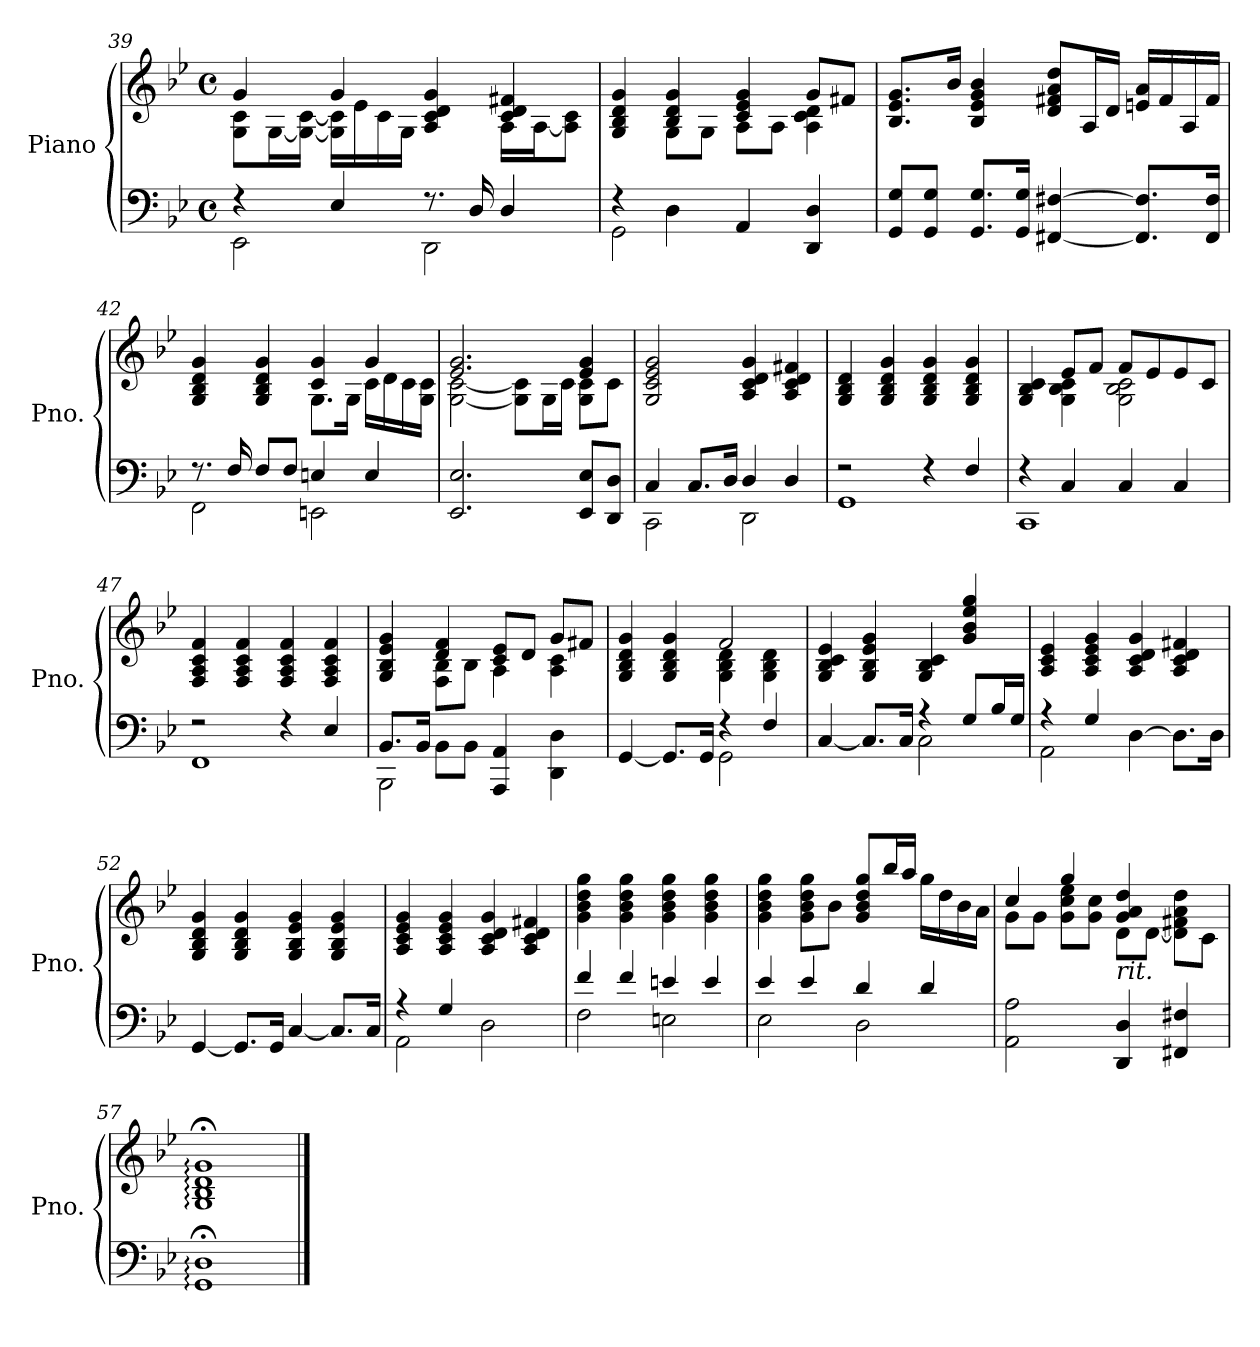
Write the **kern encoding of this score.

**kern	**kern
*part1	*part1
*staff2	*staff1
*I"Piano	*
*I'Pno.	*
!!LO:LB:g=z
*clefF4	*clefG2
*k[b-e-]	*k[b-e-]
*M4/4	*M4/4
*met(c)	*met(c)
=39	=39
*^	*^
4r	2EE-\	4g/	8G\ 8c\L
.	.	.	[16G\L
.	.	.	16G\_ [16c\JJ
4E-/	.	4g/	16G\] 16c\]LL
.	.	.	16e-\
.	.	.	16c\
.	.	.	16G\JJ
8.r	2DD\	4A/ 4c/ 4d/ 4g/	4ryy
16D/	.	.	.
4D/	.	4c/ 4d/ 4f#X/	16A\LL
.	.	.	[16A\J
.	.	.	8A\] 8c\J
=40	=40	=40	=40
4r	2GG\	4G/ 4B-/ 4d/ 4g/	4ryy
4D\	.	4B-/ 4d/ 4g/	8G\L
.	.	.	8G\J
4AA/	2ryy	4c/ 4e-/ 4g/	8A\L
.	.	.	8A\J
4DD/ 4D/	.	8g/L	4A\ 4c\ 4d\
.	.	8f#X/J	.
*v	*v	*	*
*	*v	*v
=41	=41
8GG/ 8G/L	8.B-/ 8.e-/ 8.g/L
8GG/ 8G/J	.
.	16b-/Jk
8.GG/ 8.G/L	4B-/ 4e-/ 4g/ 4b-/
16GG/ 16G/Jk	.
[4FF#X/ [4F#X/	8d/ 8f#X/ 8a/ 8dd/L
.	16A/L
.	16d/JJ
8.FF#/] 8.F#/]L	16en/ 16a/LL
.	16f#/
.	16A/
16FF#/ 16F#/Jk	16f#/JJ
!!LO:LB:g=z
=42	=42
*^	*^
8.rF	2FF\	4G/ 4B-/ 4d/ 4g/	2ryy
16F/	.	.	.
8F/L	.	4G/ 4B-/ 4d/ 4g/	.
8F/J	.	.	.
4En/	2EEn\	4c/ 4g/	8.G\L
.	.	.	16G\Jk
4E/	.	4g/	16c\LL
.	.	.	16d\
.	.	.	16c\
.	.	.	16G\ 16c\JJ
*v	*v	*	*
=43	=43	=43
2.EE-/ 2.E-/	2.e-/ 2.g/	[2G\ [2c\
.	.	8G\] 8c\]L
.	.	16G\L
.	.	16c\JJ
8EE-/ 8E-/L	4e-/ 4g/	8G\ 8c\L
8DD/ 8D/J	.	8c\J
*	*v	*v
=44	=44
*^	*
4C/	2CC\	2G/ 2c/ 2e-/ 2g/
8.C/L	.	.
16D/Jk	.	.
4D/	2DD\	4A/ 4c/ 4d/ 4g/
4D/	.	4A/ 4c/ 4d/ 4f#X/
=45	=45	=45
2r	1GG	4G/ 4B-/ 4d/
.	.	4G/ 4B-/ 4d/ 4g/
4r	.	4G/ 4B-/ 4d/ 4g/
4F/	.	4G/ 4B-/ 4d/ 4g/
!!LO:PB:g=z
=46	=46	=46
*	*	*^
4r	1CC	4G/ 4B-/ 4c/	4ryy
4C/	.	8e-/L	4G\ 4B-\ 4c\
.	.	8f/J	.
4C/	.	8f/L	2G\ 2B-\ 2c\
.	.	8e-/	.
4C/	.	8e-/	.
.	.	8c/J	.
*	*	*v	*v
=47	=47	=47
2r	1FF	4F/ 4A/ 4c/ 4f/
.	.	4F/ 4A/ 4c/ 4f/
4r	.	4F/ 4A/ 4c/ 4f/
4E-/	.	4F/ 4A/ 4c/ 4f/
=48	=48	=48
*	*	*^
8.BB-/L	2BBB-\	4G/ 4B-/ 4e-/ 4g/	4ryy
16BB-/Jk	.	.	.
8BB-\L	.	4d/ 4f/	8F\ 8B-\L
8BB-\J	.	.	8B-\J
4AAA/ 4AA/	2ryy	8c/ 8e-/L	4A\
.	.	8d/J	.
4DD\ 4D\	.	8g/L	4A\ 4c\
.	.	8f#X/J	.
=49	=49	=49	=49
[4GG/	2ryy	4G/ 4B-/ 4d/ 4g/	2ryy
8.GG/L]	.	4G/ 4B-/ 4d/ 4g/	.
16GG/Jk	.	.	.
4r	2GG\	2f/	4G\ 4B-\ 4d\
4F/	.	.	4G\ 4B-\ 4d\
*	*	*v	*v
=50	=50	=50
[4C/	2ryy	4G/ 4B-/ 4c/ 4e-/
8.C/L]	.	4G/ 4B-/ 4e-/ 4g/
16C/Jk	.	.
4r	2C\	4G/ 4B-/ 4c/
8G/L	.	4g/ 4b-/ 4ee-/ 4gg/
16B-/L	.	.
16G/JJ	.	.
!!LO:LB:g=z
=51	=51	=51
4r	2AA\	4A/ 4c/ 4e-/
4G/	.	4A/ 4c/ 4e-/ 4g/
[4D\	2ryy	4A/ 4c/ 4d/ 4g/
8.D\L]	.	4A/ 4c/ 4d/ 4f#X/
16D\Jk	.	.
*v	*v	*
=52	=52
[4GG/	4G/ 4B-/ 4d/ 4g/
8.GG/L]	4G/ 4B-/ 4d/ 4g/
16GG/Jk	.
[4C/	4G/ 4B-/ 4e-/ 4g/
8.C/L]	4G/ 4B-/ 4e-/ 4g/
16C/Jk	.
=53	=53
*^	*
4rA	2AA\	4A/ 4c/ 4e-/ 4g/
4G/	.	4A/ 4c/ 4e-/ 4g/
2ryy	2D\	4A/ 4c/ 4d/ 4g/
.	.	4A/ 4c/ 4d/ 4f#X/
=54	=54	=54
4f/	2F\	4g\ 4b-\ 4dd\ 4gg\
4f/	.	4g\ 4b-\ 4dd\ 4gg\
4en/	2En\	4g\ 4b-\ 4dd\ 4gg\
4e/	.	4g\ 4b-\ 4dd\ 4gg\
!!LO:LB:g=z
=55	=55	=55
4e-/	2E-\	4g\ 4b-\ 4dd\ 4gg\
4e-/	.	8g\ 8b-\ 8dd\ 8gg\L
.	.	8b-\J
4d/	2D\	8g/ 8b-/ 8dd/ 8gg/L
.	.	16bb-/L
.	.	16aa/JJ
4d/	.	16gg\LL
.	.	16dd\
.	.	16b-\
.	.	16a\JJ
*v	*v	*
=56	=56
*	*^
2AA\ 2A\	4cc/	8g\L
.	.	8g\J
.	4gg/	8g\ 8cc\ 8ee-\L
.	.	8g\ 8cc\J
!	!LO:TX:b:i:t=rit.	!
4DD/ 4D/	4g/ 4a/ 4dd/	8d\L
.	.	[8d\J
4FF#X/ 4F#X/	4ryy	8d\] 8f#X\ 8a\ 8dd\L
.	.	8c\J
*	*v	*v
=57	=57
1GG;<: 1D;<:	1G;<: 1B-;<: 1d;<: 1g;<:
==	==
*-	*-
